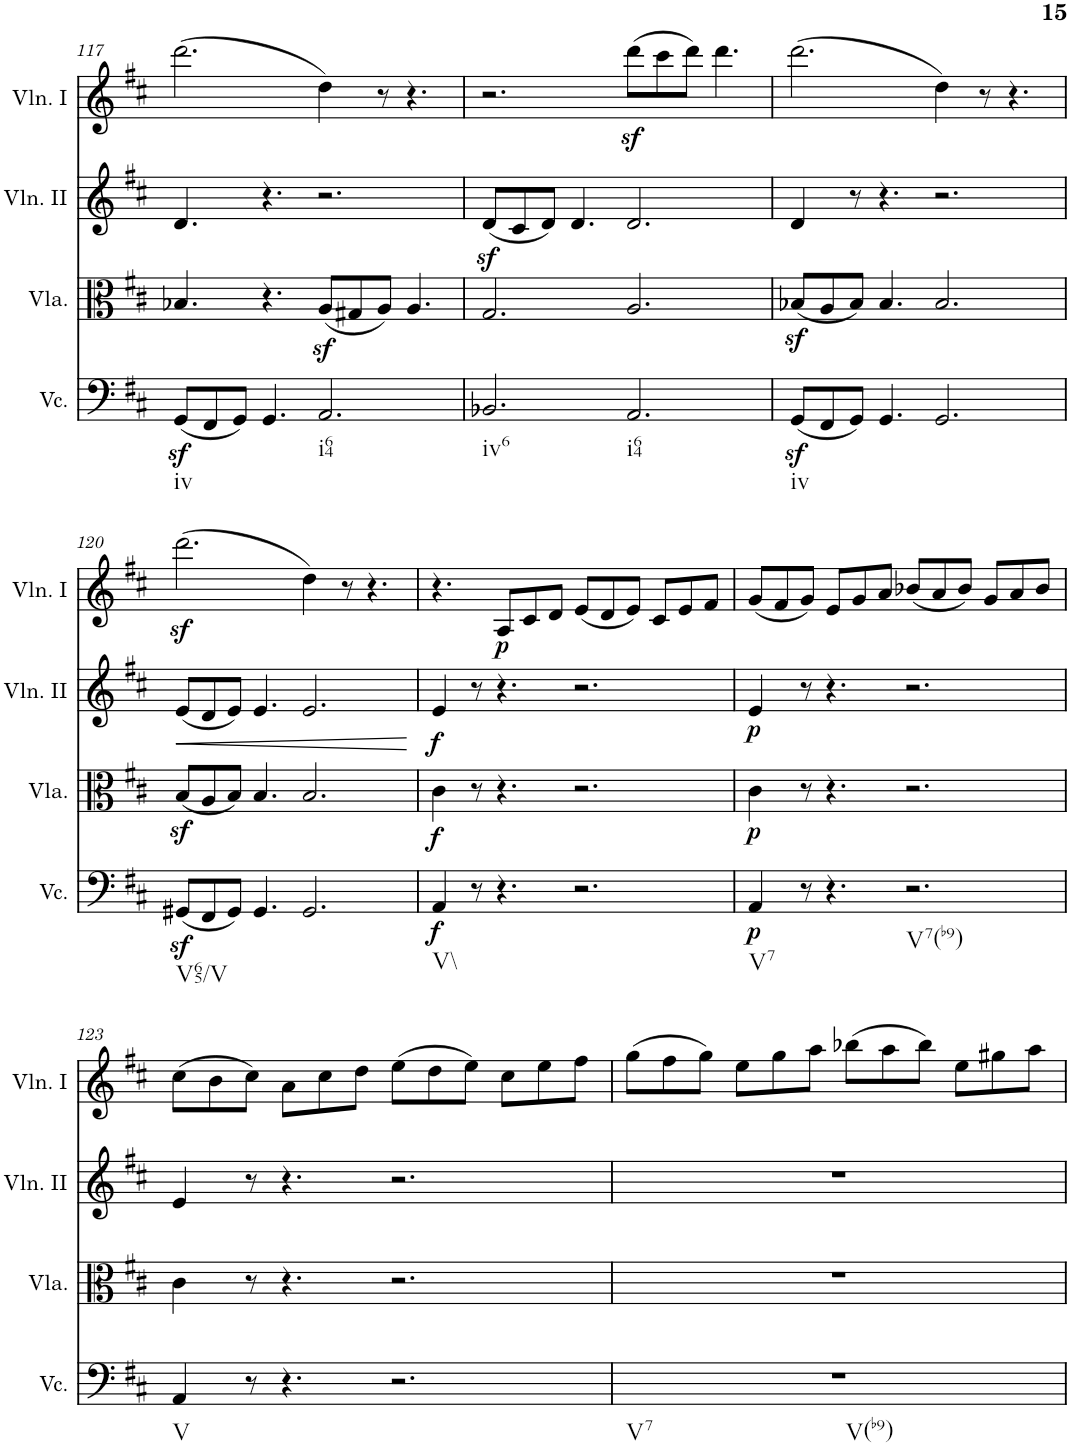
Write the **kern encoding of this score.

**kern	**dynam	**kern	**dynam	**kern	**dynam	**kern	**dynam
*part4	*part4	*part3	*part3	*part2	*part2	*part1	*part1
*staff4	*staff4	*staff3	*staff3	*staff2	*staff2	*staff1	*staff1
*I"Violoncello	*	*I"Viola	*	*I"Violino II	*	*I"Violino I	*
*I'Vc.	*	*I'Vla.	*	*I'Vln. II	*	*I'Vln. I	*
!!LO:PB:g=z
*clefF4	*	*clefC3	*	*clefG2	*	*clefG2	*
*k[f#c#]	*	*k[f#c#]	*	*k[f#c#]	*	*k[f#c#]	*
*M12/8	*	*M12/8	*	*M12/8	*	*M12/8	*
=117	=117	=117	=117	=117	=117	=117	=117
!LO:TX:b:t=iv	!	!	!	!	!	!	!
(8GGz</L	.	4.B-X/	.	4.d/	.	(2.ddd\	.
8FF#/	.	.	.	.	.	.	.
8GG/J)	.	.	.	.	.	.	.
4.GG/	.	4.r	.	4.r	.	.	.
!LO:TX:b:t=i64	!	!	!	!	!	!	!
2.AA/	.	(8Az</L	.	2.r	.	4dd\)	.
.	.	8G#X/	.	.	.	.	.
.	.	8A/J)	.	.	.	8r	.
.	.	4.A/	.	.	.	4.r	.
=118	=118	=118	=118	=118	=118	=118	=118
!LO:TX:b:t=iv6	!	!	!	!	!	!	!
2.BB-X/	.	2.G/	.	(8dz</L	.	2.r	.
.	.	.	.	8c#/	.	.	.
.	.	.	.	8d/J)	.	.	.
.	.	.	.	4.d/	.	.	.
!LO:TX:b:t=i64	!	!	!	!	!	!	!
2.AA/	.	2.A/	.	2.d/	.	(8dddz<\L	.
.	.	.	.	.	.	8ccc#\	.
.	.	.	.	.	.	8ddd\J)	.
.	.	.	.	.	.	4.ddd\	.
=119	=119	=119	=119	=119	=119	=119	=119
!LO:TX:b:t=iv	!	!	!	!	!	!	!
(8GGz</L	.	(8B-Xz</L	.	4d/	.	(2.ddd\	.
8FF#/	.	8A/	.	.	.	.	.
8GG/J)	.	8B-/J)	.	8r	.	.	.
4.GG/	.	4.B-/	.	4.r	.	.	.
2.GG/	.	2.B-/	.	2.r	.	4dd\)	.
.	.	.	.	.	.	8r	.
.	.	.	.	.	.	4.r	.
!!LO:LB:g=z
=120	=120	=120	=120	=120	=120	=120	=120
!LO:TX:b:t=V65/V	!	!	!	!	!	!	!
!	!	!	!	!	!LO:HP:b	!	!
(8GG#Xz</L	.	(8Bz</L	.	(8e/L	<	(2.dddz<\	.
8FF#/	.	8A/	.	8d/	.	.	.
8GG#/J)	.	8B/J)	.	8e/J)	.	.	.
4.GG#/	.	4.B/	.	4.e/	.	.	.
2.GG#/	.	2.B/	.	2.e/	.	4dd\)	.
.	.	.	.	.	.	8r	.
.	.	.	.	.	.	4.r	.
.	.	.	.	.	[	.	.
=121	=121	=121	=121	=121	=121	=121	=121
!LO:TX:b:t=V\\	!	!	!	!	!	!	!
!	!LO:DY:b	!	!LO:DY:b	!	!LO:DY:b	!	!
4AA/	f	4c#\	f	4e/	f	4.r	.
8r	.	8r	.	8r	.	.	.
!	!	!	!	!	!	!	!LO:DY:b
4.r	.	4.r	.	4.r	.	8A/L	p
.	.	.	.	.	.	8c#/	.
.	.	.	.	.	.	8d/J	.
2.r	.	2.r	.	2.r	.	(8e/L	.
.	.	.	.	.	.	8d/	.
.	.	.	.	.	.	8e/J)	.
.	.	.	.	.	.	8c#/L	.
.	.	.	.	.	.	8e/	.
.	.	.	.	.	.	8f#/J	.
=122	=122	=122	=122	=122	=122	=122	=122
!LO:TX:b:t=V7	!	!	!	!	!	!	!
!	!LO:DY:b	!	!LO:DY:b	!	!LO:DY:b	!	!
4AA/	p	4c#\	p	4e/	p	(8g/L	.
.	.	.	.	.	.	8f#/	.
8r	.	8r	.	8r	.	8g/J)	.
4.r	.	4.r	.	4.r	.	8e/L	.
.	.	.	.	.	.	8g/	.
.	.	.	.	.	.	8a/J	.
!LO:TX:b:t=V7(b9)	!	!	!	!	!	!	!
2.r	.	2.r	.	2.r	.	(8b-X/L	.
.	.	.	.	.	.	8a/	.
.	.	.	.	.	.	8b-/J)	.
.	.	.	.	.	.	8g/L	.
.	.	.	.	.	.	8a/	.
.	.	.	.	.	.	8b-/J	.
!!LO:LB:g=z
=123	=123	=123	=123	=123	=123	=123	=123
!LO:TX:b:t=V	!	!	!	!	!	!	!
4AA/	.	4c#\	.	4e/	.	(8cc#\L	.
.	.	.	.	.	.	8b\	.
8r	.	8r	.	8r	.	8cc#\J)	.
4.r	.	4.r	.	4.r	.	8a\L	.
.	.	.	.	.	.	8cc#\	.
.	.	.	.	.	.	8dd\J	.
2.r	.	2.r	.	2.r	.	(8ee\L	.
.	.	.	.	.	.	8dd\	.
.	.	.	.	.	.	8ee\J)	.
.	.	.	.	.	.	8cc#\L	.
.	.	.	.	.	.	8ee\	.
.	.	.	.	.	.	8ff#\J	.
=124	=124	=124	=124	=124	=124	=124	=124
!LO:TX:b:t=V7	!	!	!	!	!	!	!
!LO:TX:b:t=V(b9)	!	!	!	!	!	!	!
1.r	.	1.r	.	1.r	.	(8gg\L	.
.	.	.	.	.	.	8ff#\	.
.	.	.	.	.	.	8gg\J)	.
.	.	.	.	.	.	8ee\L	.
.	.	.	.	.	.	8gg\	.
.	.	.	.	.	.	8aa\J	.
.	.	.	.	.	.	(8bb-X\L	.
.	.	.	.	.	.	8aa\	.
.	.	.	.	.	.	8bb-\J)	.
.	.	.	.	.	.	8ee\L	.
.	.	.	.	.	.	8gg#X\	.
.	.	.	.	.	.	8aa\J	.
=	=	=	=	=	=	=	=
*-	*-	*-	*-	*-	*-	*-	*-
